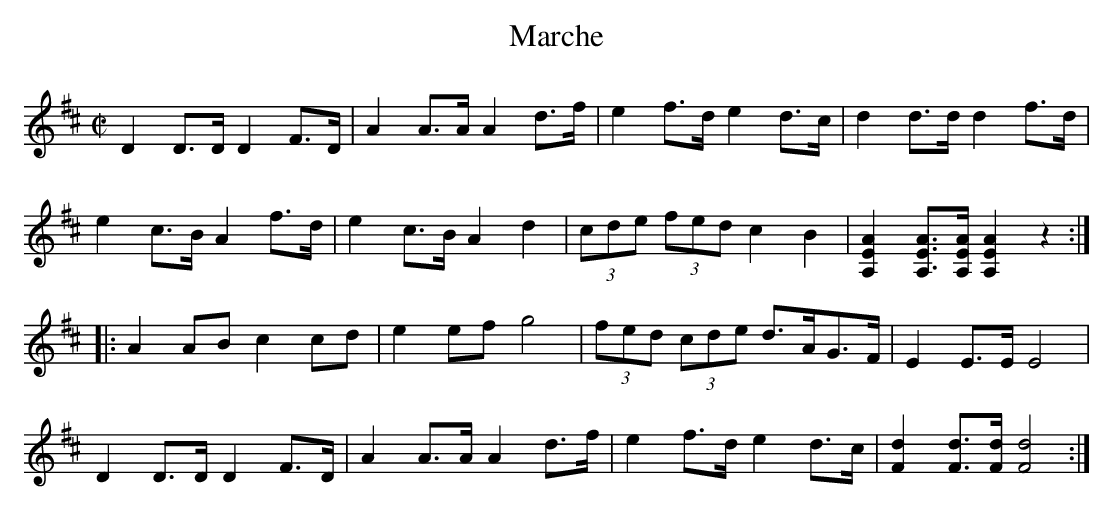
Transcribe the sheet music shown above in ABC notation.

X:1
T:Marche
K:Dmaj
M:C|
L:1/8
D2 D>D D2 F>D|A2 A>A A2 d>f|e2 f>d e2 d>c|d2 d>d d2 f>d|
e2 c>B A2 f>d|e2 c>B A2 d2|(3cde (3fed c2 B2|[A,EA]2 [A,EA]>[A,EA] [A,EA]2 z2:|
|:A2 AB c2 cd|e2 ef g4|(3fed (3cde d>AG>F|E2 E>E E4|
D2 D>D D2 F>D|A2 A>A A2 d>f|e2 f>d e2 d>c|[Fd]2 [Fd]>[Fd] [Fd]4:|]
